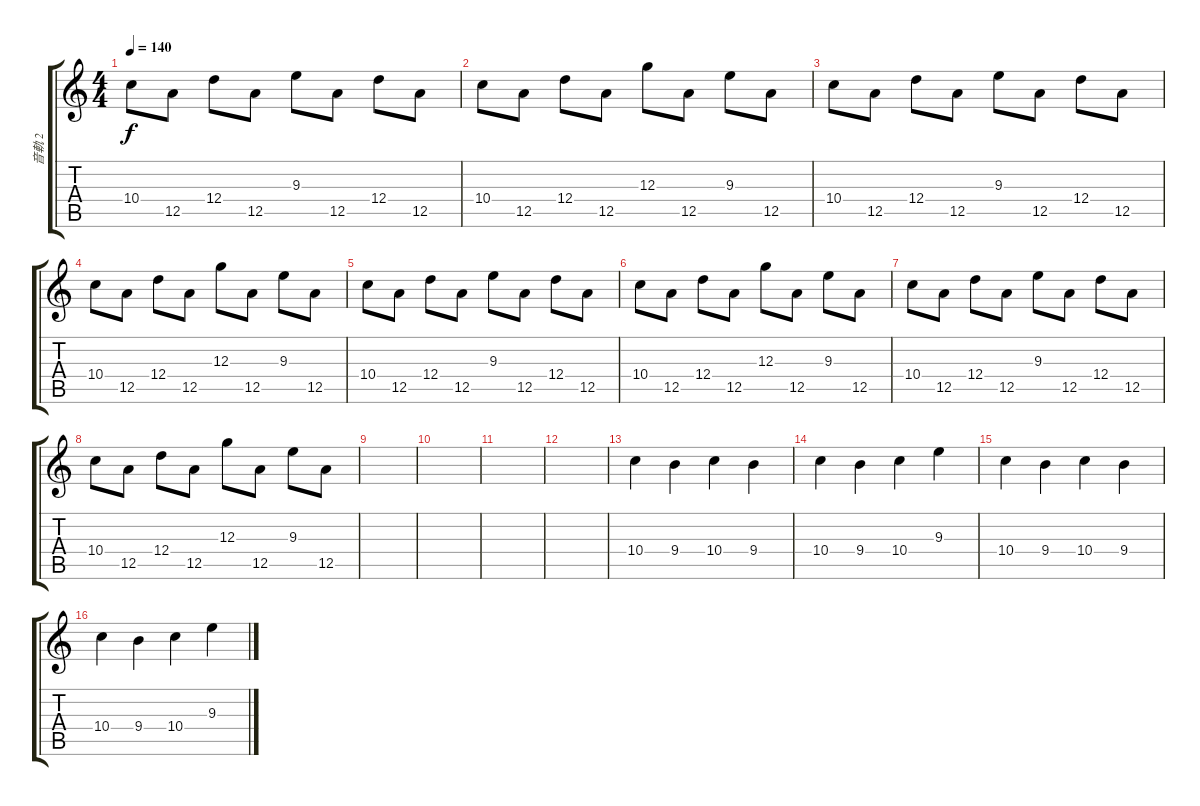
\track ("音軌 2" "音軌 2") {instrument electricguitarjazz}
\staff {score tabs}
\tuning (E4 B3 G3 D3 A2 E2) {hide}
\ts (4 4)
\tempo 140
\clef g2
\ks c
10.4.8{dy f} 12.5.8 12.4.8 12.5.8 9.3.8 12.5.8 12.4.8 12.5.8 |
10.4.8 12.5.8 12.4.8 12.5.8 12.3.8 12.5.8 9.3.8 12.5.8 |
10.4.8 12.5.8 12.4.8 12.5.8 9.3.8 12.5.8 12.4.8 12.5.8 |
10.4.8 12.5.8 12.4.8 12.5.8 12.3.8 12.5.8 9.3.8 12.5.8 |
10.4.8 12.5.8 12.4.8 12.5.8 9.3.8 12.5.8 12.4.8 12.5.8 |
10.4.8 12.5.8 12.4.8 12.5.8 12.3.8 12.5.8 9.3.8 12.5.8 |
10.4.8 12.5.8 12.4.8 12.5.8 9.3.8 12.5.8 12.4.8 12.5.8 |
10.4.8 12.5.8 12.4.8 12.5.8 12.3.8 12.5.8 9.3.8 12.5.8 |
|
|
|
|
10.4.4 9.4.4 10.4.4 9.4.4 |
10.4.4 9.4.4 10.4.4 9.3.4 |
10.4.4 9.4.4 10.4.4 9.4.4 |
10.4.4 9.4.4 10.4.4 9.3.4
